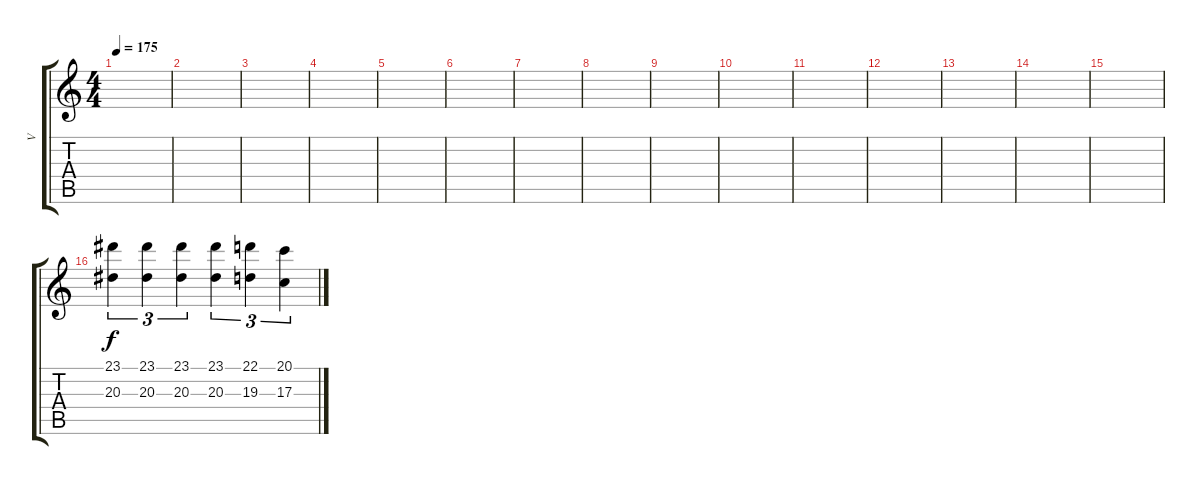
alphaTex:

\track ("V" "V") {instrument altosax}
\staff {score tabs}
\tuning (E4 B3 G3 D3 A2 D2) {hide}
\ts (4 4)
\tempo 175
\clef g2
\ks c
|
|
|
|
|
|
|
|
|
|
|
|
|
|
|
(23.1 20.3).4{tu (3 2)} (23.1 20.3).4{tu (3 2)} (23.1 20.3).4{tu (3 2)} (23.1 20.3).4{tu (3 2)} (22.1 19.3).4{tu (3 2)} (20.1 17.3).4{tu (3 2)}
